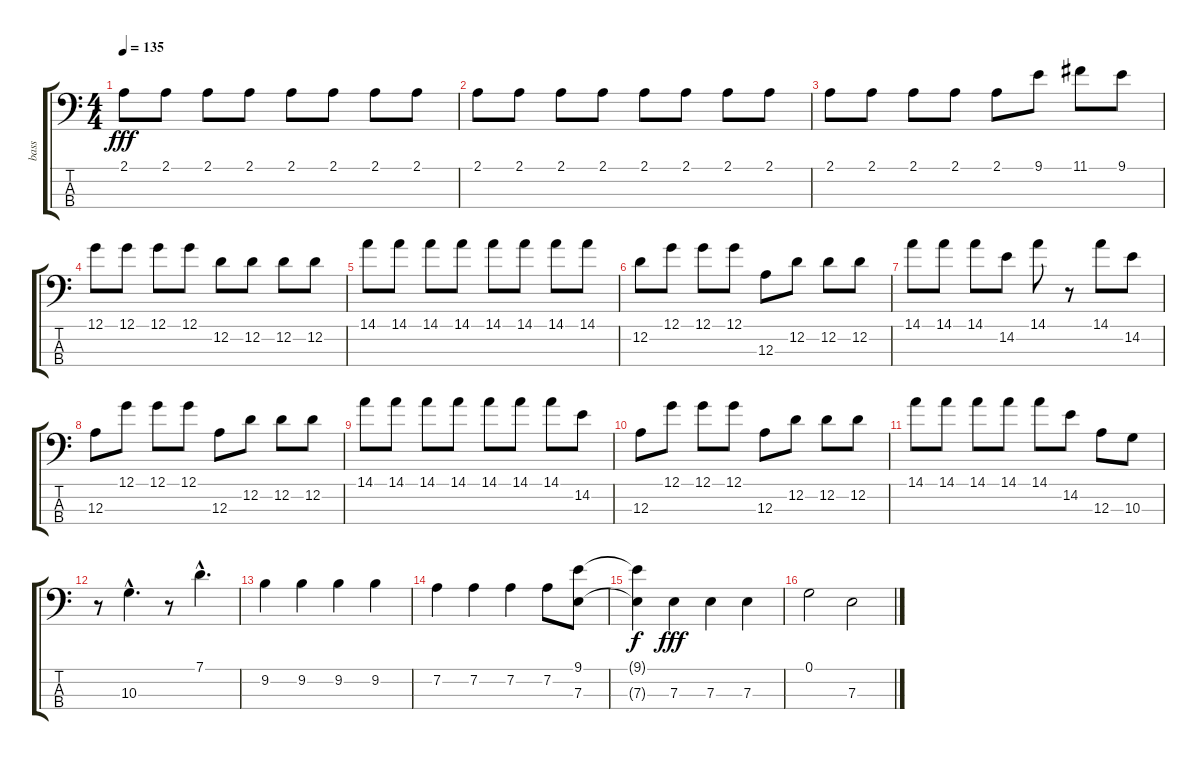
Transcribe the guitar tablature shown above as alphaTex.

\track ("bass" "bass") {instrument electricbasspick}
\staff {score tabs}
\tuning (G2 D2 A1 E1) {hide}
\ts (4 4)
\tempo 135
\clef f4
\ks c
2.1.8{dy fff} 2.1.8 2.1.8 2.1.8 2.1.8 2.1.8 2.1.8 2.1.8 |
2.1.8 2.1.8 2.1.8 2.1.8 2.1.8 2.1.8 2.1.8 2.1.8 |
2.1.8 2.1.8 2.1.8 2.1.8 2.1.8 9.1.8 11.1.8 9.1.8 |
12.1.8 12.1.8 12.1.8 12.1.8 12.2.8 12.2.8 12.2.8 12.2.8 |
14.1.8 14.1.8 14.1.8 14.1.8 14.1.8 14.1.8 14.1.8 14.1.8 |
12.2.8 12.1.8 12.1.8 12.1.8 12.3.8 12.2.8 12.2.8 12.2.8 |
14.1.8 14.1.8 14.1.8 14.2.8 14.1.8 r.8 14.1.8 14.2.8 |
12.3.8 12.1.8 12.1.8 12.1.8 12.3.8 12.2.8 12.2.8 12.2.8 |
14.1.8 14.1.8 14.1.8 14.1.8 14.1.8 14.1.8 14.1.8 14.2.8 |
12.3.8 12.1.8 12.1.8 12.1.8 12.3.8 12.2.8 12.2.8 12.2.8 |
14.1.8 14.1.8 14.1.8 14.1.8 14.1.8 14.2.8 12.3.8 10.3.8 |
r.8 10.3{hac}.4{d} r.8 7.1{hac}.4{d} |
9.2.4 9.2.4 9.2.4 9.2.4 |
7.2.4 7.2.4 7.2.4 7.2.8 (9.1 7.3).8 |
(9.1{t} 7.3{t}).4{dy f} 7.3.4{dy fff} 7.3.4 7.3.4 |
0.1.2 7.3.2
